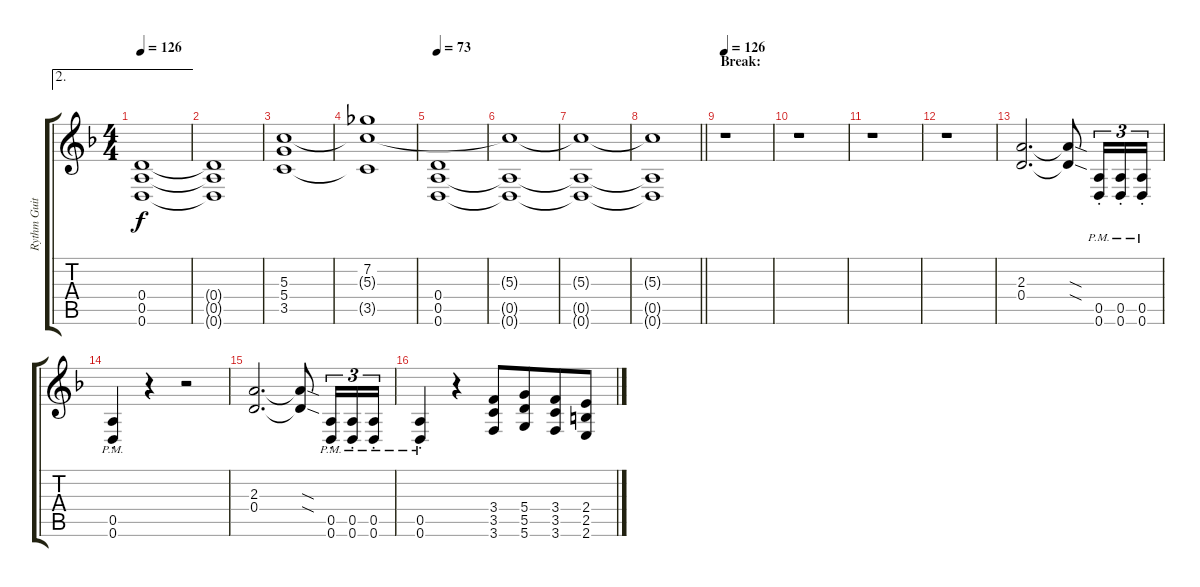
\track ("Rythm Guitar" "Rythm Guit") {instrument distortionguitar}
\staff {score tabs}
\tuning (E4 B3 G3 D3 A2 D2) {hide}
\ae 2
\ts (4 4)
\section ("" "")
\tempo 126
\clef g2
\ks dminor
(0.4 0.5 0.6).1{dy f} |
(0.4{t} 0.5{t} 0.6{t}).1 |
(5.3 5.4 3.5).1 |
(7.2 5.3{t} 3.5{t}).1 |
\tempo 73
(0.4 0.5 0.6).1 |
(5.3{t} 0.5{t} 0.6{t}).1 |
(5.3{t} 0.5{t} 0.6{t}).1 |
\barLineRight lightlight
(5.3{t} 0.5{t} 0.6{t}).1 |
\section ("" "Break:")
\tempo 126
r.1 |
r.1 |
r.1 |
r.1 |
(2.3 0.4).2{d} (2.3{sod t} 0.4{sod t}).8{beam split} (0.5{pm st} 0.6{pm st}).16{tu (3 2)} (0.5{pm st} 0.6{pm st}).16{tu (3 2)} (0.5{pm st} 0.6{pm st}).16{tu (3 2)} |
(0.5{pm st} 0.6{pm st}).4 r.4 r.2 |
(2.3 0.4).2{d} (2.3{sod t} 0.4{sod t}).8{beam split} (0.5{pm st} 0.6{pm st}).16{tu (3 2)} (0.5{pm st} 0.6{pm st}).16{tu (3 2)} (0.5{pm st} 0.6{pm st}).16{tu (3 2)} |
(0.5{pm st} 0.6{pm st}).4 r.4 (3.4 3.5 3.6).8 (5.4 5.5 5.6).8{beam merge} (3.4 3.5 3.6).8 (2.4 2.5 2.6).8
